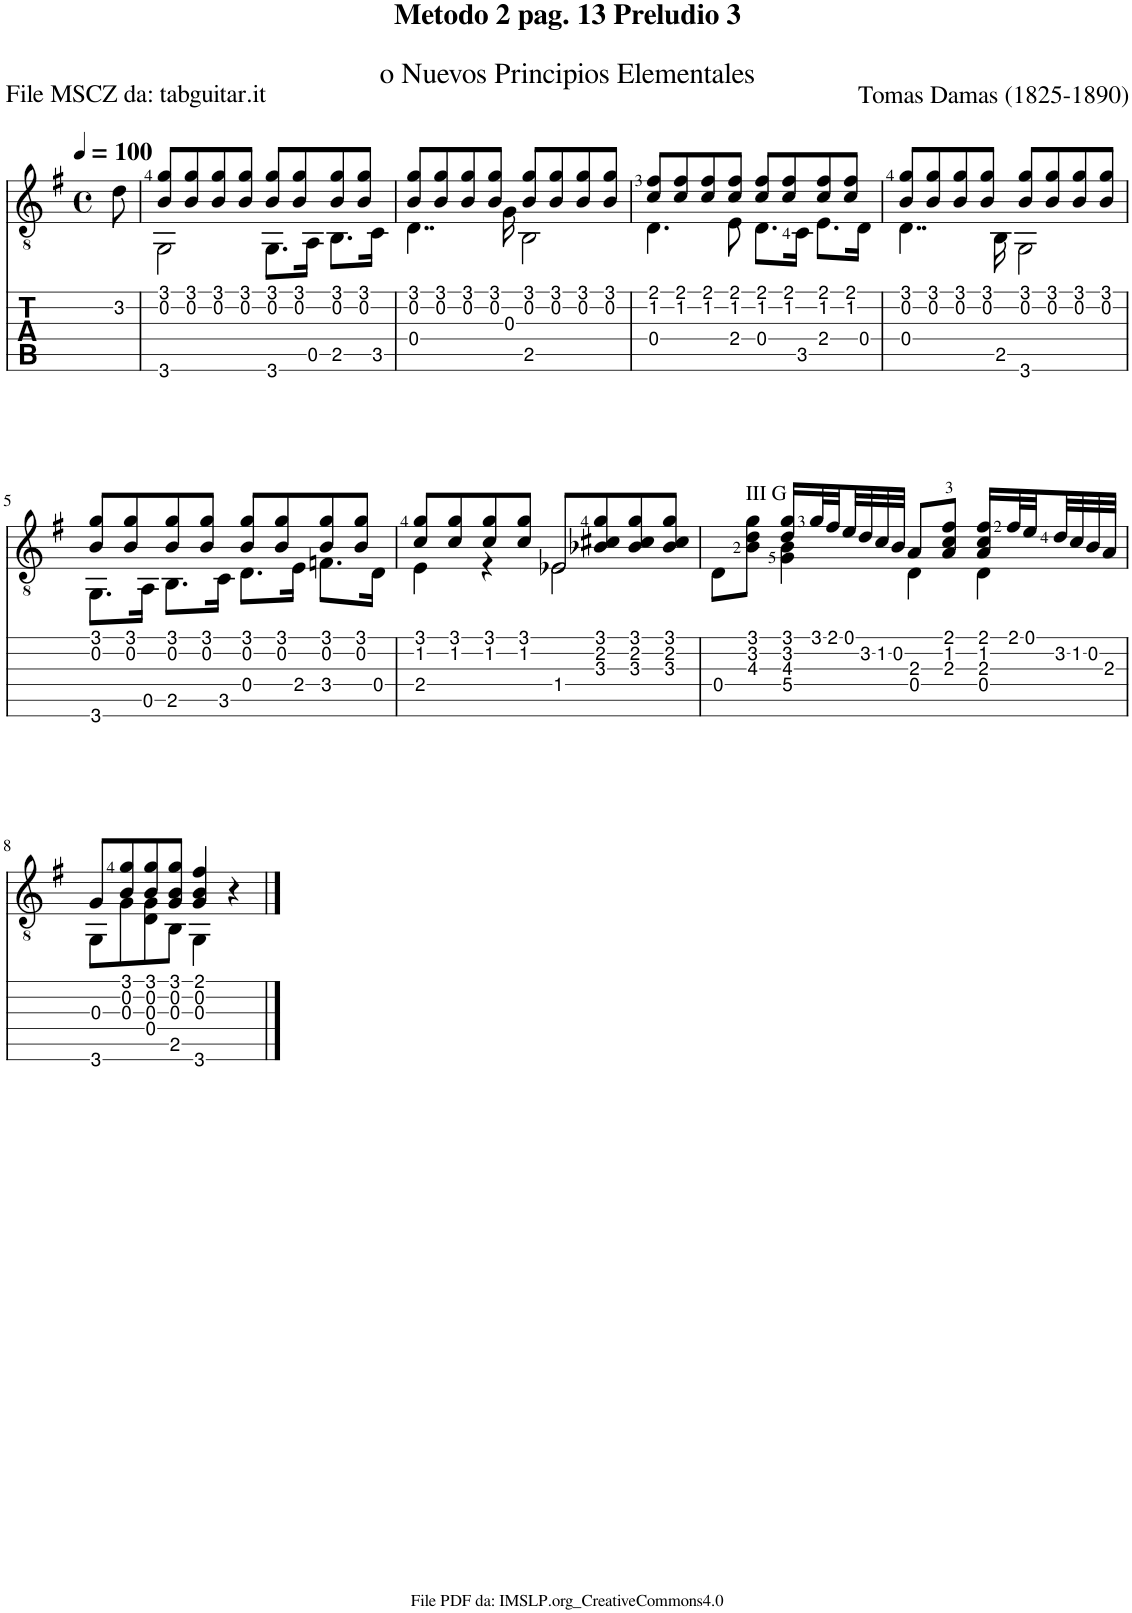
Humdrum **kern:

**kern	**kern
*part1	*part1
*staff2	*staff1
*I"Guitar	*
*I'Guit.	*
*stria6	*
*	*clefGv2
*k[f#]	*k[f#]
*M4/4	*M4/4
*met(c)	*met(c)
*MM100	*MM100
=	=
8d	8d\
=1	=1
*^	*^
8B\ 8g\L	2GG	8B/ 8g/L	2GG\
8B\ 8g\J	.	8B/ 8g/	.
8B\ 8g\L	.	8B/ 8g/	.
8B\ 8g\J	.	8B/ 8g/J	.
8B\ 8g\L	8.GGL	8B/ 8g/L	8.GG\L
8B\ 8g\J	.	8B/ 8g/	.
.	16AAJk	.	16AA\Jk
8B\ 8g\L	8.BBL	8B/ 8g/	8.BB\L
8B\ 8g\J	.	8B/ 8g/J	.
.	16CJk	.	16C\Jk
=2	=2	=2	=2
8B\ 8g\L	4..D	8B/ 8g/L	4..D\
8B\ 8g\J	.	8B/ 8g/	.
8B\ 8g\L	.	8B/ 8g/	.
8B\ 8g\J	.	8B/ 8g/J	.
.	16G	.	16G\
8B\ 8g\L	2BB	8B/ 8g/L	2BB\
8B\ 8g\J	.	8B/ 8g/	.
8B\ 8g\L	.	8B/ 8g/	.
8B\ 8g\J	.	8B/ 8g/J	.
=3	=3	=3	=3
8c\ 8f#\L	4.D	8c/ 8f#/L	4.D\
8c\ 8f#\J	.	8c/ 8f#/	.
8c\ 8f#\L	.	8c/ 8f#/	.
8c\ 8f#\J	8E	8c/ 8f#/J	8E\
8c\ 8f#\L	8.DL	8c/ 8f#/L	8.D\L
8c\ 8f#\J	.	8c/ 8f#/	.
.	16CJk	.	16C\Jk
8c\ 8f#\L	8.EL	8c/ 8f#/	8.E\L
8c\ 8f#\J	.	8c/ 8f#/J	.
.	16DJk	.	16D\Jk
=4	=4	=4	=4
8B\ 8g\L	4..D	8B/ 8g/L	4..D\
8B\ 8g\J	.	8B/ 8g/	.
8B\ 8g\L	.	8B/ 8g/	.
8B\ 8g\J	.	8B/ 8g/J	.
.	16BB	.	16BB\
8B\ 8g\L	2GG	8B/ 8g/L	2GG\
8B\ 8g\J	.	8B/ 8g/	.
8B\ 8g\L	.	8B/ 8g/	.
8B\ 8g\J	.	8B/ 8g/J	.
!!LO:LB:g=z	!!
=5	=5	=5	=5
8B\ 8g\L	8.GGL	8B/ 8g/L	8.GG\L
8B\ 8g\J	.	8B/ 8g/	.
.	16AAJk	.	16AA\Jk
8B\ 8g\L	8.BBL	8B/ 8g/	8.BB\L
8B\ 8g\J	.	8B/ 8g/J	.
.	16CJk	.	16C\Jk
8B\ 8g\L	8.DL	8B/ 8g/L	8.D\L
8B\ 8g\J	.	8B/ 8g/	.
.	16EJk	.	16E\Jk
8B\ 8g\L	8.FL	8B/ 8g/	8.Fn\L
8B\ 8g\J	.	8B/ 8g/J	.
.	16DJk	.	16D\Jk
=6	=6	=6	=6
8c\ 8g\L	4E	8c/ 8g/L	4E\
8c\ 8g\J	.	8c/ 8g/	.
8c\ 8g\L	4r	8c/ 8g/	4r
8c\ 8g\J	.	8c/ 8g/J	.
!	!	!LO:N:head=open	!
8E-L	2E-	8E-X/L	2E-\
8B-\ 8c#\ 8g\J	.	8B-X/ 8c#X/ 8g/	.
8B-\ 8c#\ 8g\L	.	8B-/ 8c#/ 8g/	.
8B-\ 8c#\ 8g\J	.	8B-/ 8c#/ 8g/J	.
=7	=7	=7	=7
8DL	4ryy	8D\L	4ryy
!	!	!LO:TX:a:t=III G	!
8B\ 8d\ 8g\J	.	8B\ 8d\ 8g\J	.
16d\ 16g\LL	4G 4B	16d/ 16g/LL	4G\ 4B\
32gL	.	32g/L	.
32f#JJ	.	32f#/	.
32eLL	.	32e/	.
32d	.	32d/	.
32c	.	32c/	.
32BJJJ	.	32B/JJJ	.
8AL	4D	8A/L	4D\
8A\ 8c\ 8f#\J	.	8A/ 8c/ 8f#/J	.
16A\ 16c\ 16f#\LL	4D	16A/ 16c/ 16f#/LL	4D\
32f#L	.	32f#/L	.
32eJJ	.	32e/	.
32dLL	.	32d/	.
32c	.	32c/	.
32B	.	32B/	.
32AJJJ	.	32A/JJJ	.
!!LO:LB:g=z	!!
=8	=8	=8	=8
8GL	8GGL	8G/L	8GG\L
8B\ 8g\J	8GJ	8B/ 8g/	8G\
8B\ 8g\L	8D\ 8G\L	8B/ 8g/	8D\ 8G\
8G\ 8B\ 8g\J	8BBJ	8G/ 8B/ 8g/J	8BB\J
4G 4B 4f#	4GG	4G/ 4B/ 4f#/	4GG\
4r	4ryy	4r	4ryy
*v	*v	*	*
*	*v	*v
==	==
*-	*-
